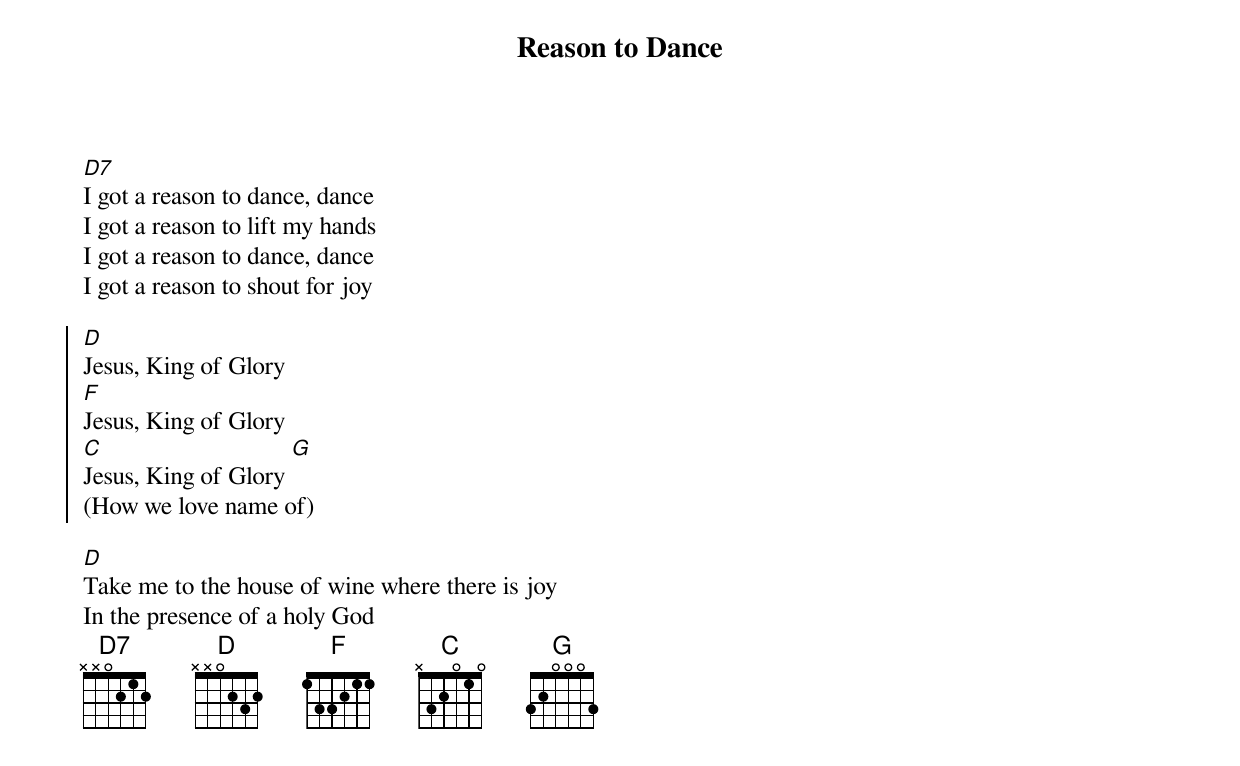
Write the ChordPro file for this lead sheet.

{title: Reason to Dance}
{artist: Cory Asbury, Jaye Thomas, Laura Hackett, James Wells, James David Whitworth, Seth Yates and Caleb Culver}
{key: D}
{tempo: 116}

{start_of_verse}
[D7]I got a reason to dance, dance
I got a reason to lift my hands
I got a reason to dance, dance
I got a reason to shout for joy
{end_of_verse}

{start_of_chorus}
[D]Jesus, King of Glory
[F]Jesus, King of Glory
[C]Jesus, King of Glory [G]
(How we love name of)
{end_of_chorus}

{start_of_bridge}
[D]Take me to the house of wine where there is joy
In the presence of a holy God
{end_of_bridge}
